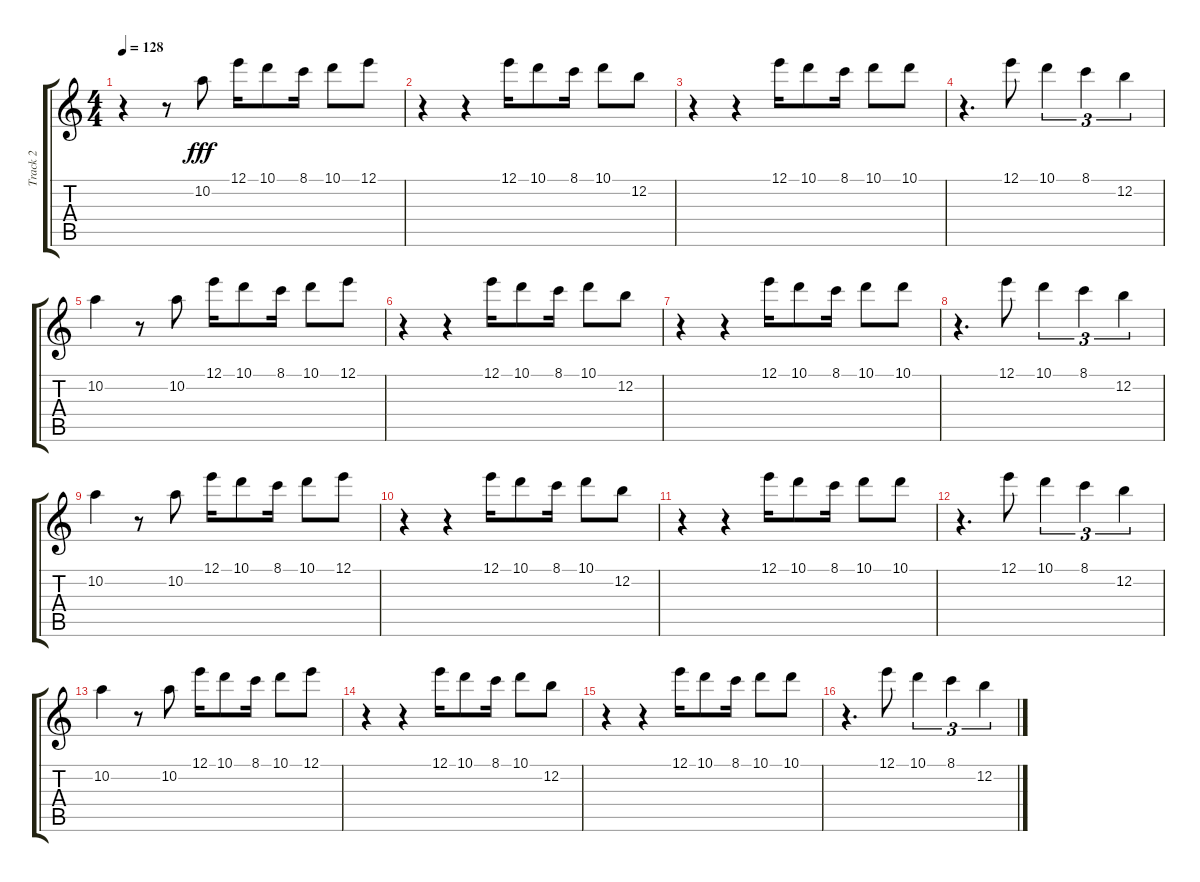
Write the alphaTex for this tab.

\track ("Track 2" "Track 2") {instrument acousticguitarsteel}
\staff {score tabs}
\tuning (E4 B3 G3 D3 A2 E2) {hide}
\ts (4 4)
\tempo 128
\clef g2
\ks c
r.4{dy fff} r.8 10.2.8 12.1.16 10.1.8 8.1.16 10.1.8 12.1.8 |
r.4 r.4 12.1.16 10.1.8 8.1.16 10.1.8 12.2.8 |
r.4 r.4 12.1.16 10.1.8 8.1.16 10.1.8 10.1.8 |
r.4{d} 12.1.8 10.1.4{tu (3 2)} 8.1.4{tu (3 2)} 12.2.4{tu (3 2)} |
10.2.4 r.8 10.2.8 12.1.16 10.1.8 8.1.16 10.1.8 12.1.8 |
r.4 r.4 12.1.16 10.1.8 8.1.16 10.1.8 12.2.8 |
r.4 r.4 12.1.16 10.1.8 8.1.16 10.1.8 10.1.8 |
r.4{d} 12.1.8 10.1.4{tu (3 2)} 8.1.4{tu (3 2)} 12.2.4{tu (3 2)} |
10.2.4 r.8 10.2.8 12.1.16 10.1.8 8.1.16 10.1.8 12.1.8 |
r.4 r.4 12.1.16 10.1.8 8.1.16 10.1.8 12.2.8 |
r.4 r.4 12.1.16 10.1.8 8.1.16 10.1.8 10.1.8 |
r.4{d} 12.1.8 10.1.4{tu (3 2)} 8.1.4{tu (3 2)} 12.2.4{tu (3 2)} |
10.2.4 r.8 10.2.8 12.1.16 10.1.8 8.1.16 10.1.8 12.1.8 |
r.4 r.4 12.1.16 10.1.8 8.1.16 10.1.8 12.2.8 |
r.4 r.4 12.1.16 10.1.8 8.1.16 10.1.8 10.1.8 |
r.4{d} 12.1.8 10.1.4{tu (3 2)} 8.1.4{tu (3 2)} 12.2.4{tu (3 2)}
